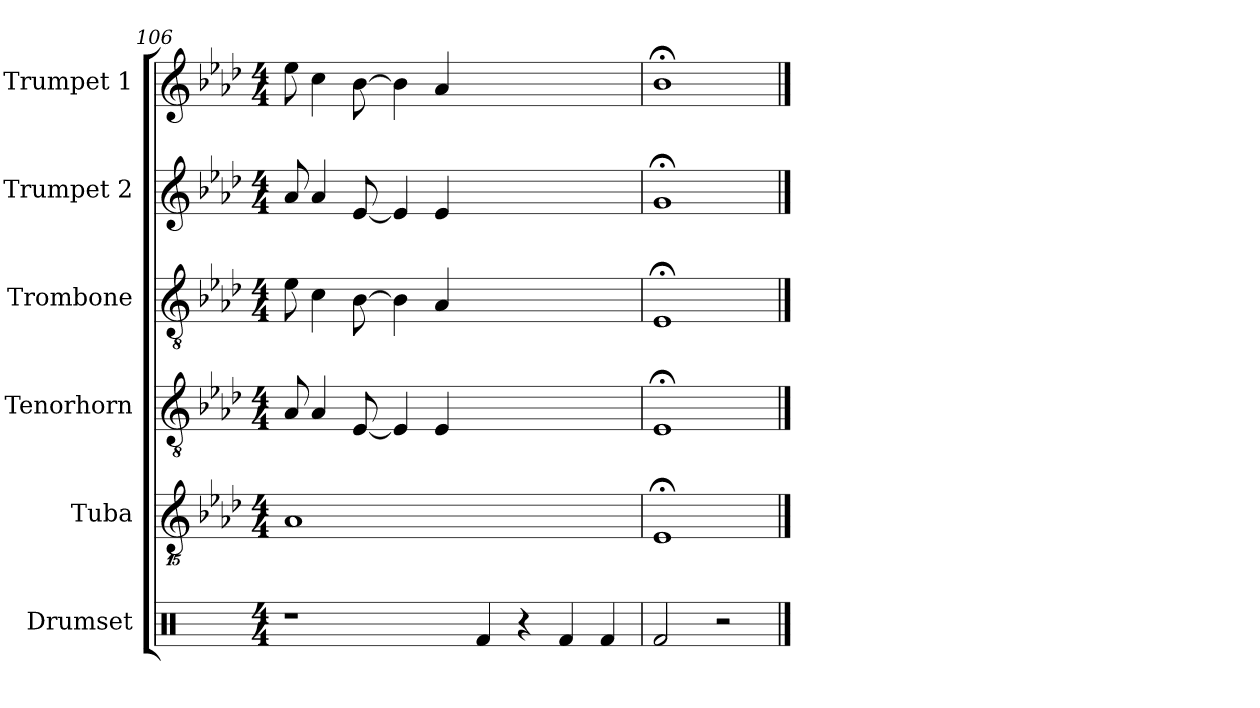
**kern	**kern	**kern	**kern	**kern	**kern
*part6	*part5	*part4	*part3	*part2	*part1
*staff6	*staff5	*staff4	*staff3	*staff2	*staff1
*I"Drumset	*I"Tuba	*I"Tenorhorn	*I"Trombone	*I"Trumpet 2	*I"Trumpet 1
*I'DS	*I'Tba.	*I'Tenh.	*I'Tbn.	*I'Tpt. 2	*I'Tpt 1.
*clefX	*clefGvv2	*clefGv2	*clefGv2	*clefG2	*clefG2
*k[]	*k[b-e-a-d-]	*k[b-e-a-d-]	*k[b-e-a-d-]	*k[b-e-a-d-]	*k[b-e-a-d-]
*M4/4	*M4/4	*M4/4	*M4/4	*M4/4	*M4/4
=106	=106	=106	=106	=106	=106
1r	1AA-	8A-	8e-	8a-	8ee-
.	.	4A-	4c	4a-	4cc
.	.	[8E-	[8B-	[8e-	[8b-
.	.	4E-]	4B-]	4e-]	4b-]
.	.	4E-	4A-	4e-	4a-
4Rf	1ryy	1ryy	1ryy	1ryy	1ryy
4r	.	.	.	.	.
4Rf	.	.	.	.	.
4Rf	.	.	.	.	.
=107	=107	=107	=107	=107	=107
2Rf	1EE-;<	1E-;<	1E-;<	1g;<	1b-;<
2r	.	.	.	.	.
==	==	==	==	==	==
*-	*-	*-	*-	*-	*-
